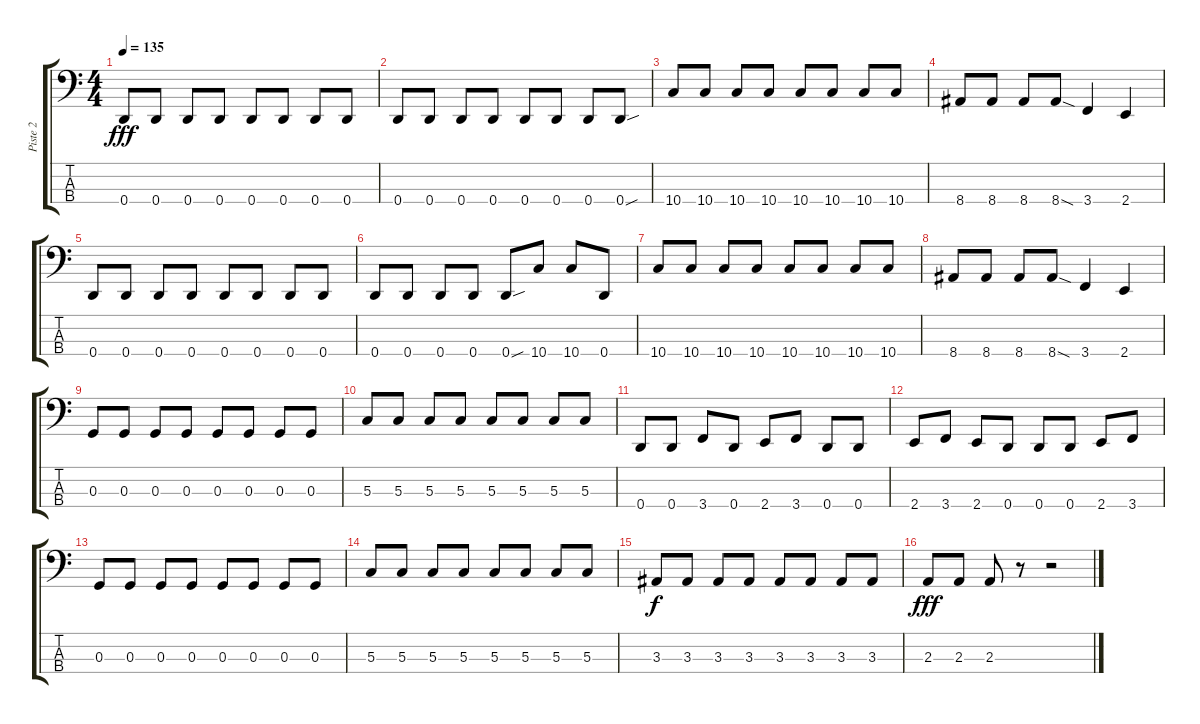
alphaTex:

\track ("Piste 2" "Piste 2") {instrument electricbasspick}
\staff {score tabs}
\tuning (F2 C2 G1 D1) {hide}
\ts (4 4)
\tempo 135
\clef f4
\ks c
0.4.8{dy fff} 0.4.8 0.4.8 0.4.8 0.4.8 0.4.8 0.4.8 0.4.8 |
0.4.8 0.4.8 0.4.8 0.4.8 0.4.8 0.4.8 0.4.8 0.4{sou}.8 |
10.4.8 10.4.8 10.4.8 10.4.8 10.4.8 10.4.8 10.4.8 10.4.8 |
8.4.8 8.4.8 8.4.8 8.4{sod}.8 3.4.4 2.4.4 |
0.4.8 0.4.8 0.4.8 0.4.8 0.4.8 0.4.8 0.4.8 0.4.8 |
0.4.8 0.4.8 0.4.8 0.4.8 0.4{sou}.8 10.4.8 10.4.8 0.4.8 |
10.4.8 10.4.8 10.4.8 10.4.8 10.4.8 10.4.8 10.4.8 10.4.8 |
8.4.8 8.4.8 8.4.8 8.4{sod}.8 3.4.4 2.4.4 |
0.3.8 0.3.8 0.3.8 0.3.8 0.3.8 0.3.8 0.3.8 0.3.8 |
5.3.8 5.3.8 5.3.8 5.3.8 5.3.8 5.3.8 5.3.8 5.3.8 |
0.4.8 0.4.8 3.4.8 0.4.8 2.4.8 3.4.8 0.4.8 0.4.8 |
2.4.8 3.4.8 2.4.8 0.4.8 0.4.8 0.4.8 2.4.8 3.4.8 |
0.3.8 0.3.8 0.3.8 0.3.8 0.3.8 0.3.8 0.3.8 0.3.8 |
5.3.8 5.3.8 5.3.8 5.3.8 5.3.8 5.3.8 5.3.8 5.3.8 |
3.3.8{dy f} 3.3.8 3.3.8 3.3.8 3.3.8 3.3.8 3.3.8 3.3.8 |
2.3.8{dy fff} 2.3.8 2.3.8 r.8 r.2
